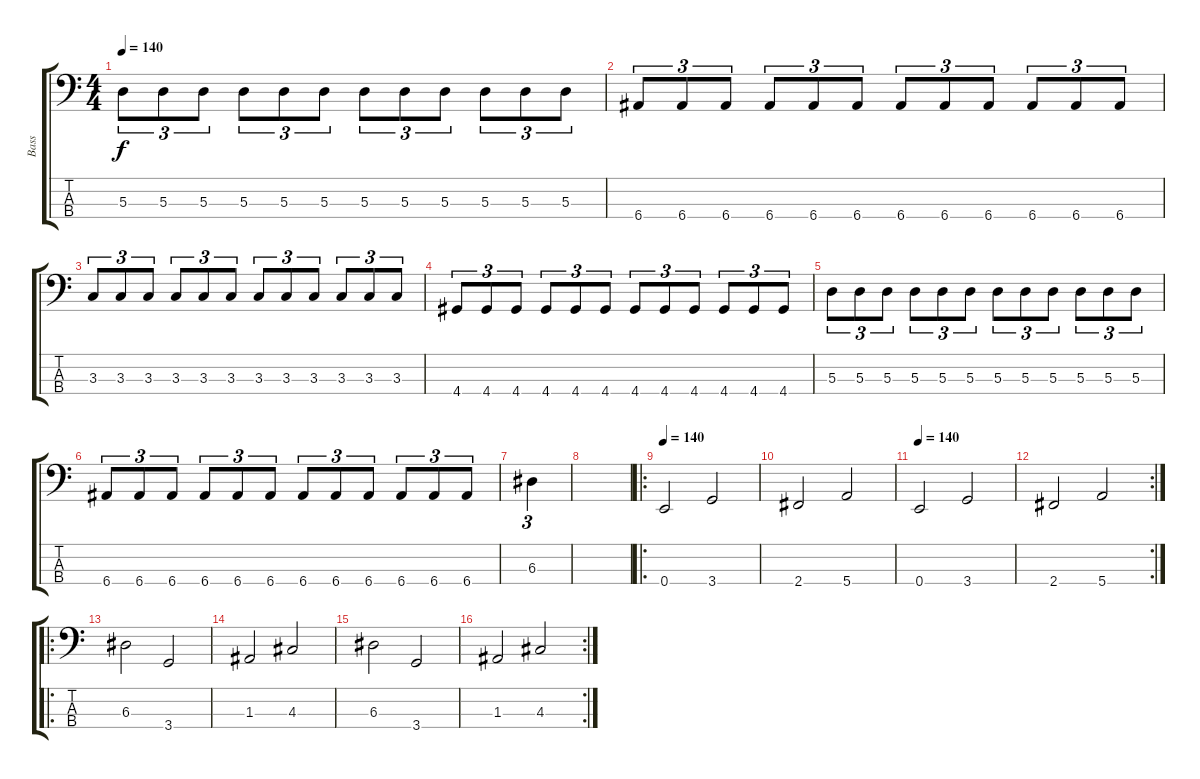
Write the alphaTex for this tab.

\track ("Bass" "Bass") {instrument electricbassfinger}
\staff {score tabs}
\tuning (G2 D2 A1 E1) {hide}
\ts (4 4)
\tempo 140
\clef f4
\ks c
5.3.8{tu (3 2) dy f} 5.3.8{tu (3 2)} 5.3.8{tu (3 2)} 5.3.8{tu (3 2)} 5.3.8{tu (3 2)} 5.3.8{tu (3 2)} 5.3.8{tu (3 2)} 5.3.8{tu (3 2)} 5.3.8{tu (3 2)} 5.3.8{tu (3 2)} 5.3.8{tu (3 2)} 5.3.8{tu (3 2)} |
6.4.8{tu (3 2)} 6.4.8{tu (3 2)} 6.4.8{tu (3 2)} 6.4.8{tu (3 2)} 6.4.8{tu (3 2)} 6.4.8{tu (3 2)} 6.4.8{tu (3 2)} 6.4.8{tu (3 2)} 6.4.8{tu (3 2)} 6.4.8{tu (3 2)} 6.4.8{tu (3 2)} 6.4.8{tu (3 2)} |
3.3.8{tu (3 2)} 3.3.8{tu (3 2)} 3.3.8{tu (3 2)} 3.3.8{tu (3 2)} 3.3.8{tu (3 2)} 3.3.8{tu (3 2)} 3.3.8{tu (3 2)} 3.3.8{tu (3 2)} 3.3.8{tu (3 2)} 3.3.8{tu (3 2)} 3.3.8{tu (3 2)} 3.3.8{tu (3 2)} |
4.4.8{tu (3 2)} 4.4.8{tu (3 2)} 4.4.8{tu (3 2)} 4.4.8{tu (3 2)} 4.4.8{tu (3 2)} 4.4.8{tu (3 2)} 4.4.8{tu (3 2)} 4.4.8{tu (3 2)} 4.4.8{tu (3 2)} 4.4.8{tu (3 2)} 4.4.8{tu (3 2)} 4.4.8{tu (3 2)} |
5.3.8{tu (3 2)} 5.3.8{tu (3 2)} 5.3.8{tu (3 2)} 5.3.8{tu (3 2)} 5.3.8{tu (3 2)} 5.3.8{tu (3 2)} 5.3.8{tu (3 2)} 5.3.8{tu (3 2)} 5.3.8{tu (3 2)} 5.3.8{tu (3 2)} 5.3.8{tu (3 2)} 5.3.8{tu (3 2)} |
6.4.8{tu (3 2)} 6.4.8{tu (3 2)} 6.4.8{tu (3 2)} 6.4.8{tu (3 2)} 6.4.8{tu (3 2)} 6.4.8{tu (3 2)} 6.4.8{tu (3 2)} 6.4.8{tu (3 2)} 6.4.8{tu (3 2)} 6.4.8{tu (3 2)} 6.4.8{tu (3 2)} 6.4.8{tu (3 2)} |
6.3.4{tu (3 2)} |
|
\ro
\tempo 140
0.4.2 3.4.2 |
2.4.2 5.4.2 |
\tempo 140
0.4.2 3.4.2 |
\rc 2
2.4.2 5.4.2 |
\ro
6.3.2 3.4.2 |
1.3.2 4.3.2 |
6.3.2 3.4.2 |
\rc 2
1.3.2 4.3.2
